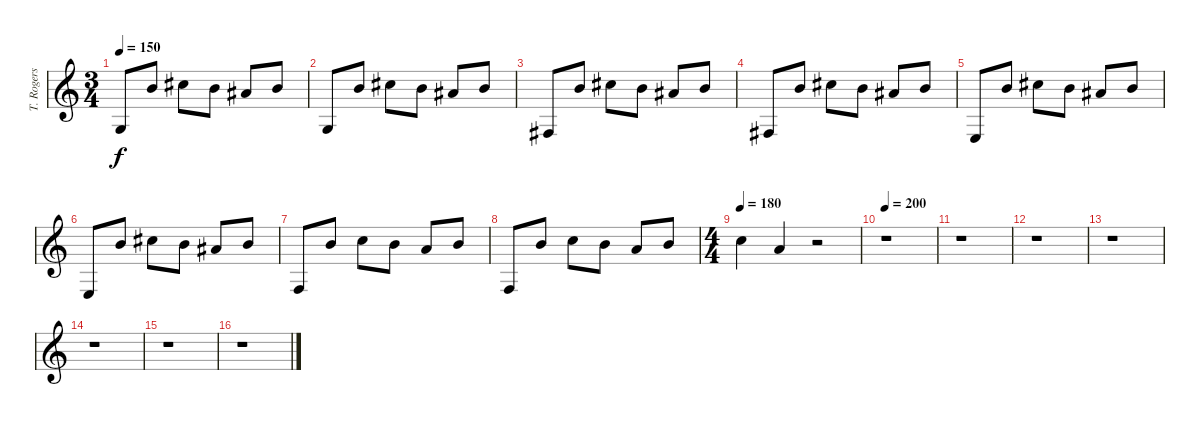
\track ("T. Rogers Keys 2" "T. Rogers ") {instrument acousticgrandpiano}
\staff {score}
\tuning (Db4 Ab3 E3 B2 Gb2 Db2) {hide}
\ts (3 4)
\tempo 150
\clef g2
\ks c
8.4.8{dy f} 10.1.8 12.1.8 10.1.8 9.1.8 10.1.8 |
8.4.8 10.1.8 12.1.8 10.1.8 9.1.8 10.1.8 |
7.4.8 10.1.8 12.1.8 10.1.8 9.1.8 10.1.8 |
7.4.8 10.1.8 12.1.8 10.1.8 9.1.8 10.1.8 |
5.4.8 10.1.8 12.1.8 10.1.8 9.1.8 10.1.8 |
5.4.8 10.1.8 12.1.8 10.1.8 9.1.8 10.1.8 |
6.4.8 10.1.8 11.1.8 10.1.8 8.1.8 10.1.8 |
6.4.8 10.1.8 11.1.8 10.1.8 8.1.8 10.1.8 |
\ts (4 4)
\tempo 180
11.1.4 8.1.4 r.2 |
\tempo 200
r.1 |
r.1 |
r.1 |
r.1 |
r.1 |
r.1 |
r.1
